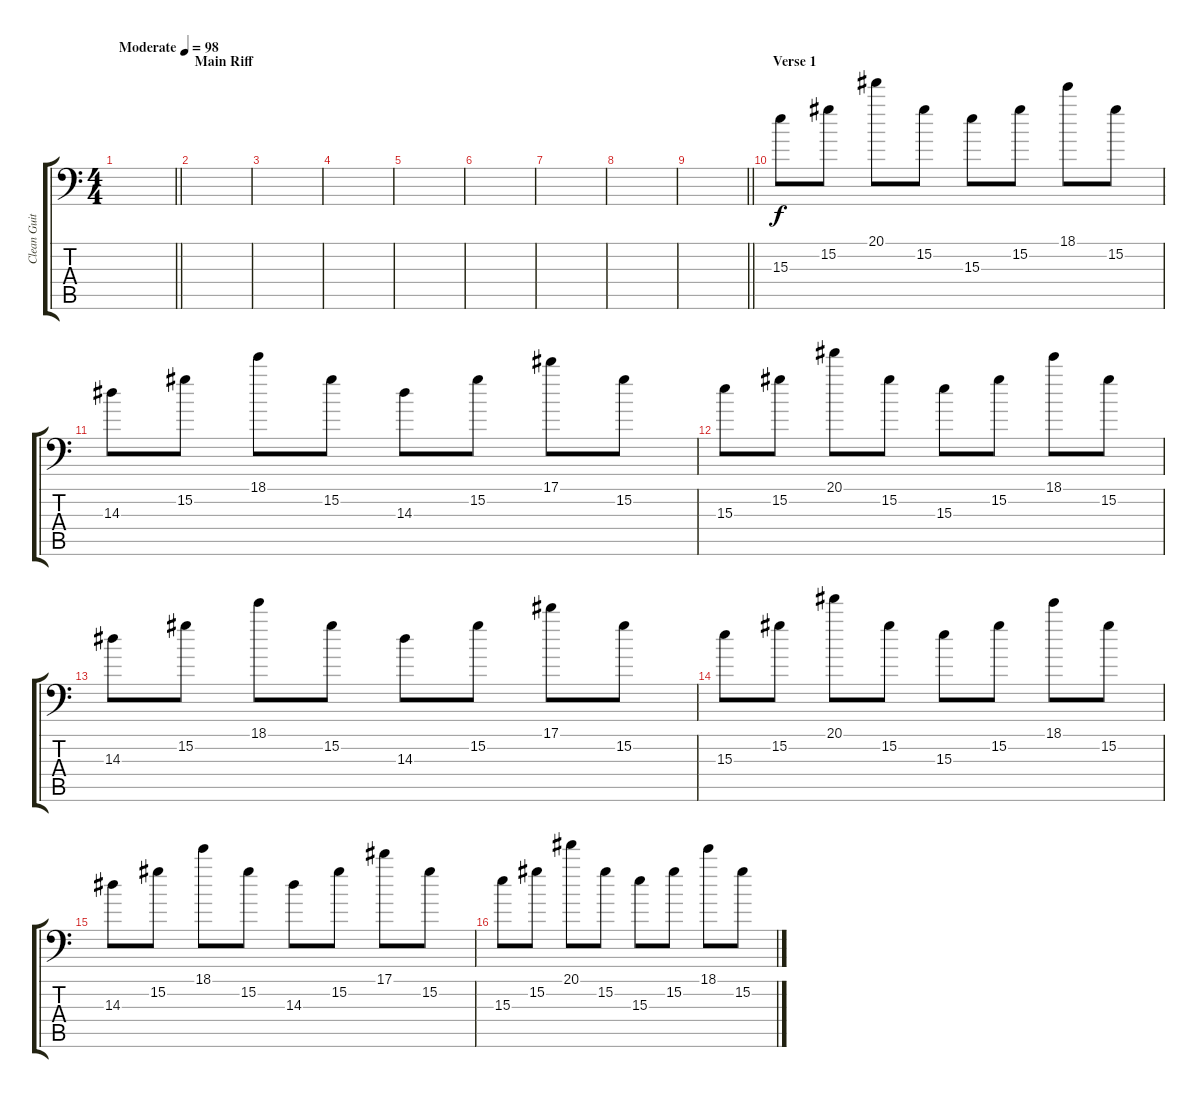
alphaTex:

\track ("Clean Guitar" "Clean Guit") {instrument electricguitarjazz}
\staff {score tabs}
\tuning (Bb3 F3 Db3 Ab2 Eb2 Ab1) {hide}
\ts (4 4)
\tempo (98 "Moderate")
\clef f4
\barLineRight lightlight
\ks c
|
\section ("" "Main Riff")
|
|
|
|
|
|
|
\barLineRight lightlight
|
\section ("" "Verse 1")
15.3.8 15.2.8 20.1.8 15.2.8 15.3.8 15.2.8 18.1.8 15.2.8 |
14.3.8 15.2.8 18.1.8 15.2.8 14.3.8 15.2.8 17.1.8 15.2.8 |
15.3.8 15.2.8 20.1.8 15.2.8 15.3.8 15.2.8 18.1.8 15.2.8 |
14.3.8 15.2.8 18.1.8 15.2.8 14.3.8 15.2.8 17.1.8 15.2.8 |
15.3.8 15.2.8 20.1.8 15.2.8 15.3.8 15.2.8 18.1.8 15.2.8 |
14.3.8 15.2.8 18.1.8 15.2.8 14.3.8 15.2.8 17.1.8 15.2.8 |
15.3.8 15.2.8 20.1.8 15.2.8 15.3.8 15.2.8 18.1.8 15.2.8
